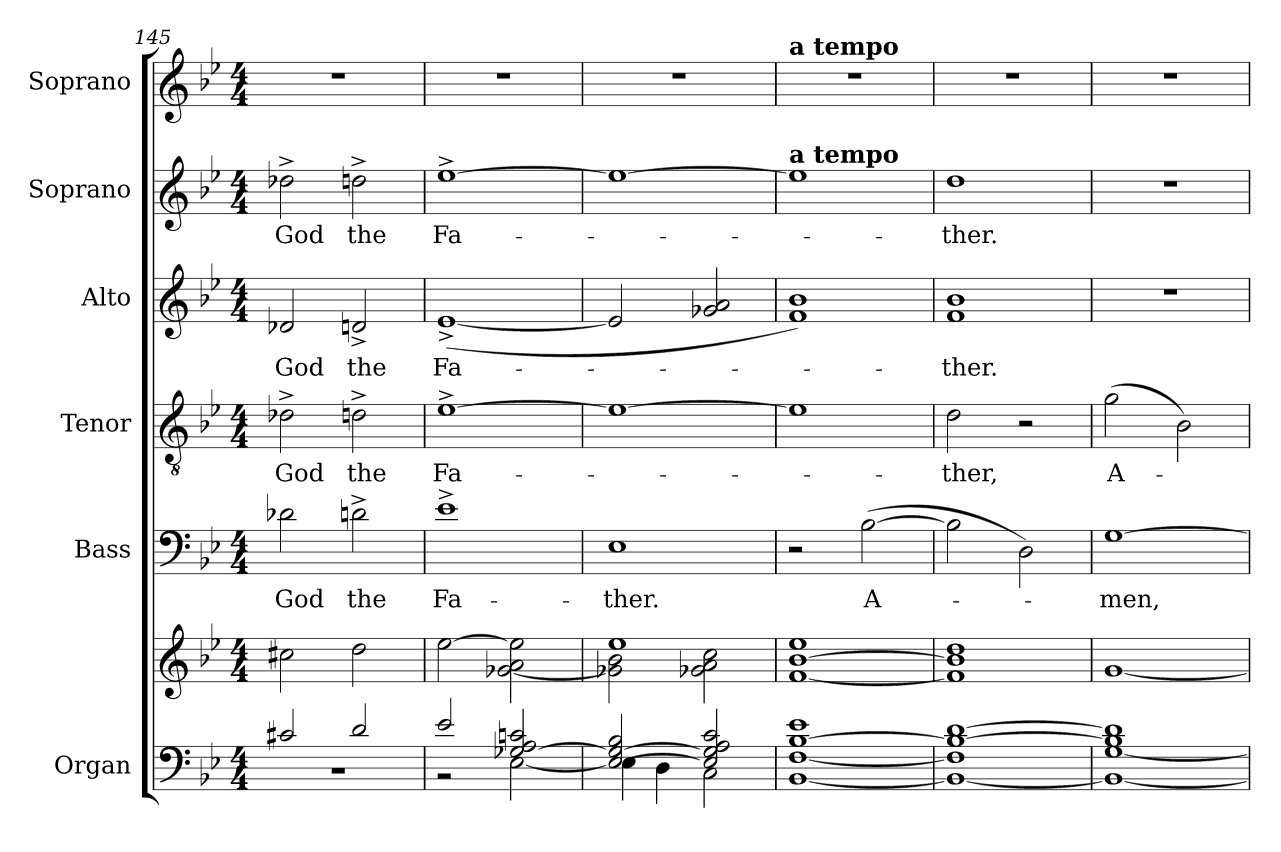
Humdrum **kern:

**kern	**kern	**kern	**text	**kern	**text	**kern	**text	**kern	**text	**kern
*part6	*part6	*part5	*part5	*part4	*part4	*part3	*part3	*part2	*part2	*part1
*staff7	*staff6	*staff5	*staff5	*staff4	*staff4	*staff3	*staff3	*staff2	*staff2	*staff1
*I"Organ	*	*I"Bass	*	*I"Tenor	*	*I"Alto	*	*I"Soprano	*	*I"Soprano
*I'Org.	*	*I'B.	*	*I'T.	*	*I'A.	*	*I'S.	*	*I'S.
*clefF4	*clefG2	*clefF4	*	*clefGv2	*	*clefG2	*	*clefG2	*	*clefG2
*	*	*	*	*ITrd7c12	*	*	*	*	*	*
*k[b-e-]	*k[b-e-]	*k[b-e-]	*	*k[b-e-]	*	*k[b-e-]	*	*k[b-e-]	*	*k[b-e-]
*B-:	*B-:	*B-:	*	*B-:	*	*B-:	*	*B-:	*	*B-:
*M4/4	*M4/4	*M4/4	*	*M4/4	*	*M4/4	*	*M4/4	*	*M4/4
=145	=145	=145	=145	=145	=145	=145	=145	=145	=145	=145
*^	*	*	*	*	*	*	*	*	*	*
!	!	!	!	!LO:LY:b:color=#000000	!	!	!	!	!	!	!
!	!	!	!	!	!	!LO:LY:b:color=#000000	!	!	!	!	!
!	!	!	!	!	!	!	!	!LO:LY:b:color=#000000	!	!	!
!	!	!	!	!	!	!	!	!	!	!LO:LY:b:color=#000000	!
2c#Xi/	1r	2cc#Xi\	2d-Xi\	God	2D-X^i\	God	2d-Xi/	God	2dd-X^i\	God	1r
!	!	!	!	!LO:LY:b:color=#000000	!	!	!	!	!	!	!
!	!	!	!	!	!	!LO:LY:b:color=#000000	!	!	!	!	!
!	!	!	!	!	!	!	!	!LO:LY:b:color=#000000	!	!	!
!	!	!	!	!	!	!	!	!	!	!LO:LY:b:color=#000000	!
2di/	.	2ddi\	2dn^i\	the	2Dn^i\	the	2dn^i/	the	2ddn^i\	the	.
!!LO:LB:g=z
=146	=146	=146	=146	=146	=146	=146	=146	=146	=146	=146	=146
!	!	!	!	!LO:LY:b:color=#000000	!	!	!	!	!	!	!
!	!	!	!	!	!	!LO:LY:b:color=#000000	!	!	!	!	!
!	!	!	!	!	!	!	!	!LO:LY:b:color=#000000	!	!	!
!	!	!	!	!	!	!	!	!	!	!LO:LY:b:color=#000000	!
2e-i/	2r	[2ee-i\	1e-^i	Fa-	[1E-^i	Fa-	([1e-^i	Fa-	[1ee-^i	Fa-	1r
[2G-Xi/ 2Ai 2cni	[2E-i\	[2g-Xi\ 2ai 2ee-i]	.	.	.	.	.	.	.	.	.
=147	=147	=147	=147	=147	=147	=147	=147	=147	=147	=147	=147
*	*	*^	*	*	*	*	*	*	*	*	*
!	!	!	!	!	!LO:LY:b:color=#000000	!	!	!	!	!	!	!
2E-i/_ 2G-i_ 2B-i	4E-i\	1ee-i	2g-Xi\] 2b-i	1E-i	-ther.	1E-i_	.	2e-i/]	.	1ee-i_	.	1r
.	4Di\	.	.	.	.	.	.	.	.	.	.	.
2E-i/] 2G-i] 2Ai 2ci	2Ci\	.	2g-Xi\ 2ai 2cci	.	.	.	.	2g-Xi/ 2ai	.	.	.	.
=148	=148	=148	=148	=148	=148	=148	=148	=148	=148	=148	=148	=148
!	!	!	!	!	!	!	!	!	!	!	!	!LO:TX:a:B:t=a tempo
!	!	!	!	!	!	!	!	!	!	!LO:TX:a:B:t=a tempo	!	!
!	!	!LO:TX:a:B:t=a tempo	!	!	!	!	!	!	!	!	!	!
*v	*v	*	*	*	*	*	*	*	*	*	*	*
*	*v	*v	*	*	*	*	*	*	*	*	*
[1BB-i [1Fi [1B-i 1e-i	[1fi [1b-i 1ee-i	2r	.	1E-i]	.	1fi 1b-i)	.	1ee-i]	.	1r
!	!	!	!LO:LY:b:color=#000000	!	!	!	!	!	!	!
.	.	([2B-i\	A-	.	.	.	.	.	.	.
=149	=149	=149	=149	=149	=149	=149	=149	=149	=149	=149
!	!	!	!	!	!LO:LY:b:color=#000000	!	!	!	!	!
!	!	!	!	!	!	!	!LO:LY:b:color=#000000	!	!	!
!	!	!	!	!	!	!	!	!	!LO:LY:b:color=#000000	!
1BB-i_ 1Fi] 1B-i_ [1di	1fi] 1b-i] 1ddi	2B-i\]	.	2Di\	-ther,	1fi 1b-i	-ther.	1ddi	-ther.	1r
.	.	2Di\)	.	2r	.	.	.	.	.	.
=150	=150	=150	=150	=150	=150	=150	=150	=150	=150	=150
!	!	!	!LO:LY:b:color=#000000	!	!	!	!	!	!	!
!	!	!	!	!	!LO:LY:b:color=#000000	!	!	!	!	!
1BB-i_ [1Gi 1B-i] 1di]	[1gi	[1Gi	-men,	(2Gi\	A-	1r	.	1r	.	1r
.	.	.	.	2BB-i\)	.	.	.	.	.	.
=	=	=	=	=	=	=	=	=	=	=
*-	*-	*-	*-	*-	*-	*-	*-	*-	*-	*-
